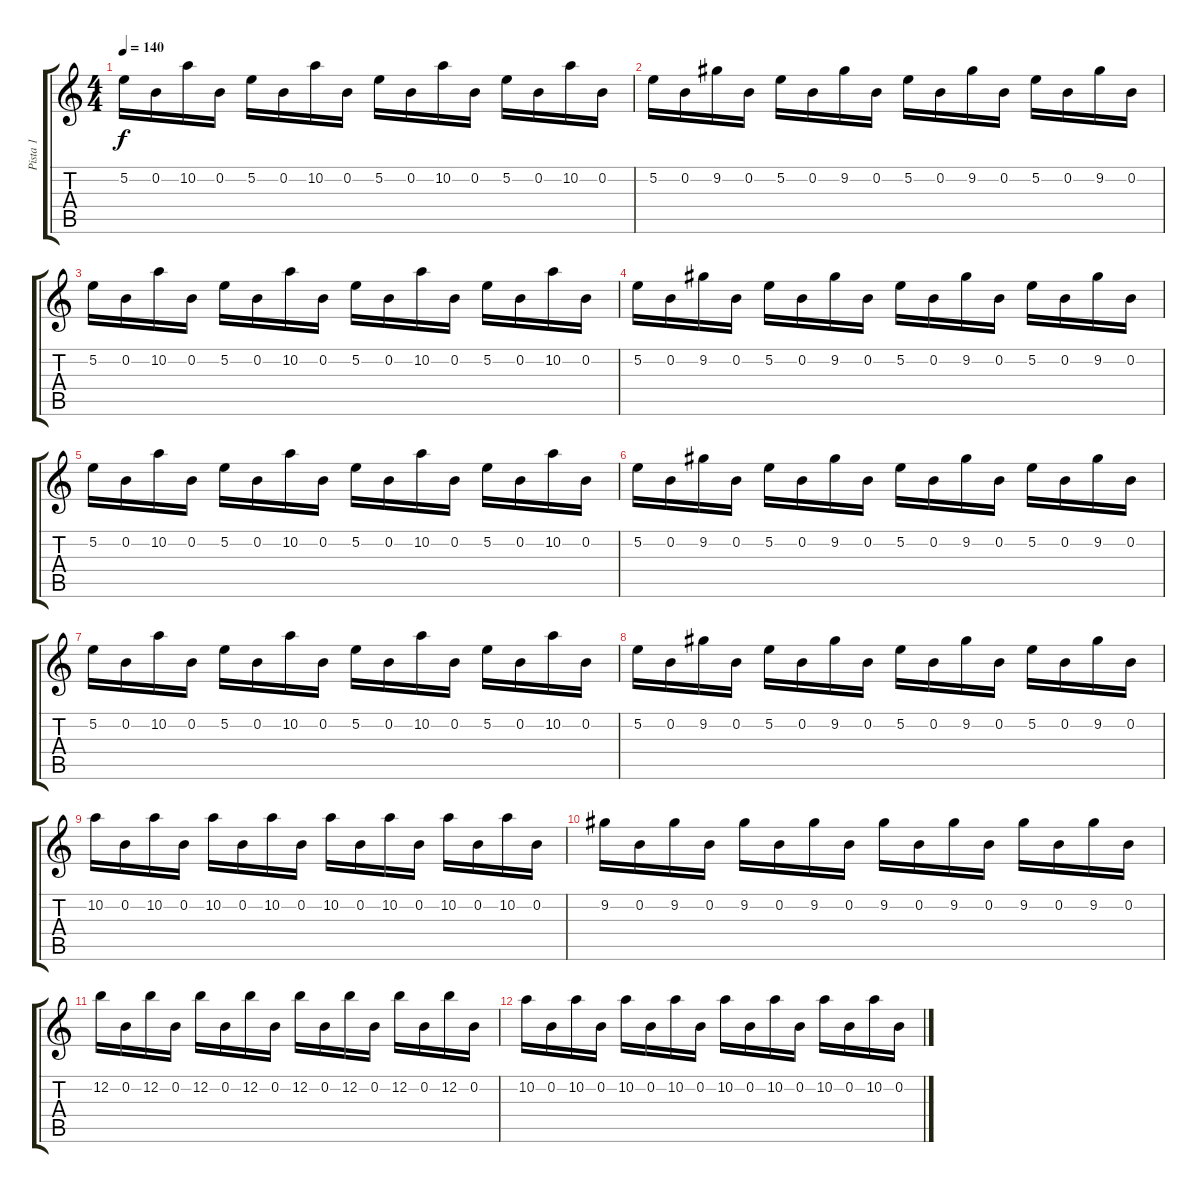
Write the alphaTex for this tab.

\track ("Pista 1" "Pista 1") {instrument distortionguitar}
\staff {score tabs}
\tuning (E4 B3 G3 D3 A2 E2) {hide}
\ts (4 4)
\tempo 140
\clef g2
\ks c
5.2.16{dy f} 0.2.16 10.2.16 0.2.16 5.2.16 0.2.16 10.2.16 0.2.16 5.2.16 0.2.16 10.2.16 0.2.16 5.2.16 0.2.16 10.2.16 0.2.16 |
5.2.16 0.2.16 9.2.16 0.2.16 5.2.16 0.2.16 9.2.16 0.2.16 5.2.16 0.2.16 9.2.16 0.2.16 5.2.16 0.2.16 9.2.16 0.2.16 |
5.2.16 0.2.16 10.2.16 0.2.16 5.2.16 0.2.16 10.2.16 0.2.16 5.2.16 0.2.16 10.2.16 0.2.16 5.2.16 0.2.16 10.2.16 0.2.16 |
5.2.16 0.2.16 9.2.16 0.2.16 5.2.16 0.2.16 9.2.16 0.2.16 5.2.16 0.2.16 9.2.16 0.2.16 5.2.16 0.2.16 9.2.16 0.2.16 |
5.2.16 0.2.16 10.2.16 0.2.16 5.2.16 0.2.16 10.2.16 0.2.16 5.2.16 0.2.16 10.2.16 0.2.16 5.2.16 0.2.16 10.2.16 0.2.16 |
5.2.16 0.2.16 9.2.16 0.2.16 5.2.16 0.2.16 9.2.16 0.2.16 5.2.16 0.2.16 9.2.16 0.2.16 5.2.16 0.2.16 9.2.16 0.2.16 |
5.2.16 0.2.16 10.2.16 0.2.16 5.2.16 0.2.16 10.2.16 0.2.16 5.2.16 0.2.16 10.2.16 0.2.16 5.2.16 0.2.16 10.2.16 0.2.16 |
5.2.16 0.2.16 9.2.16 0.2.16 5.2.16 0.2.16 9.2.16 0.2.16 5.2.16 0.2.16 9.2.16 0.2.16 5.2.16 0.2.16 9.2.16 0.2.16 |
10.2.16{volume 13} 0.2.16 10.2.16 0.2.16 10.2.16 0.2.16 10.2.16 0.2.16 10.2.16 0.2.16 10.2.16 0.2.16 10.2.16 0.2.16 10.2.16 0.2.16 |
9.2.16 0.2.16 9.2.16 0.2.16 9.2.16 0.2.16 9.2.16 0.2.16 9.2.16 0.2.16 9.2.16 0.2.16 9.2.16 0.2.16 9.2.16 0.2.16 |
12.2.16 0.2.16 12.2.16 0.2.16 12.2.16 0.2.16 12.2.16 0.2.16 12.2.16 0.2.16 12.2.16 0.2.16 12.2.16 0.2.16 12.2.16 0.2.16 |
10.2.16 0.2.16 10.2.16 0.2.16 10.2.16 0.2.16 10.2.16 0.2.16 10.2.16 0.2.16 10.2.16 0.2.16 10.2.16 0.2.16 10.2.16 0.2.16
